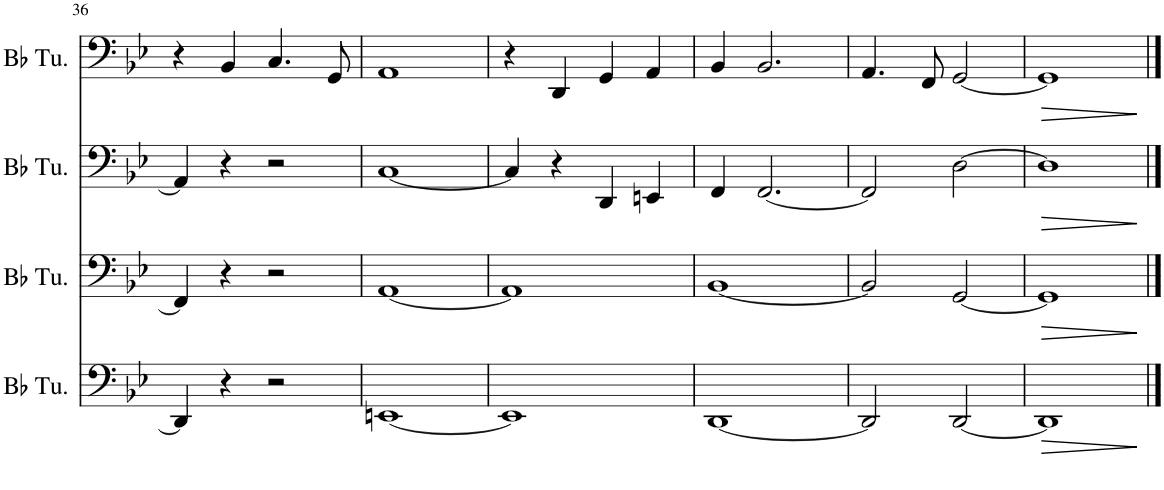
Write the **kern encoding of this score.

**kern	**dynam	**kern	**dynam	**kern	**dynam	**kern	**dynam
*part4	*part4	*part3	*part3	*part2	*part2	*part1	*part1
*staff4	*staff4	*staff3	*staff3	*staff2	*staff2	*staff1	*staff1
*I"Bb Tuba	*	*I"Bb Tuba	*	*I"Bb Tuba	*	*I"Bb Tuba	*
*I'Bb Tu.	*	*I'Bb Tu.	*	*I'Bb Tu.	*	*I'Bb Tu.	*
!!LO:PB:g=z
*clefF4	*	*clefF4	*	*clefF4	*	*clefF4	*
*k[b-e-]	*	*k[b-e-]	*	*k[b-e-]	*	*k[b-e-]	*
*M4/4	*	*M4/4	*	*M4/4	*	*M4/4	*
=36	=36	=36	=36	=36	=36	=36	=36
4DD/]	.	4FF/]	.	4AA/]	.	4r	.
4r	.	4r	.	4r	.	4BB-/	.
2r	.	2r	.	2r	.	4.C/	.
.	.	.	.	.	.	8GG/	.
=37	=37	=37	=37	=37	=37	=37	=37
[1EEn	.	[1AA	.	[1C	.	1AA	.
=38	=38	=38	=38	=38	=38	=38	=38
1EE]	.	1AA]	.	4C/]	.	4r	.
.	.	.	.	4r	.	4DD/	.
.	.	.	.	4DD/	.	4GG/	.
.	.	.	.	4EEn/	.	4AA/	.
=39	=39	=39	=39	=39	=39	=39	=39
[1DD	.	[1BB-	.	4FF/	.	4BB-/	.
.	.	.	.	[2.FF/	.	2.BB-/	.
=40	=40	=40	=40	=40	=40	=40	=40
2DD/]	.	2BB-/]	.	2FF/]	.	4.AA/	.
.	.	.	.	.	.	8FF/	.
[2DD/	.	[2GG/	.	[2D\	.	[2GG/	.
=41	=41	=41	=41	=41	=41	=41	=41
!	!LO:HP:b	!	!LO:HP:b	!	!LO:HP:b	!	!LO:HP:b
1DD]	>	1GG]	>	1D]	>	1GG]	>
.	]	.	]	.	]	.	]
==	==	==	==	==	==	==	==
*-	*-	*-	*-	*-	*-	*-	*-
